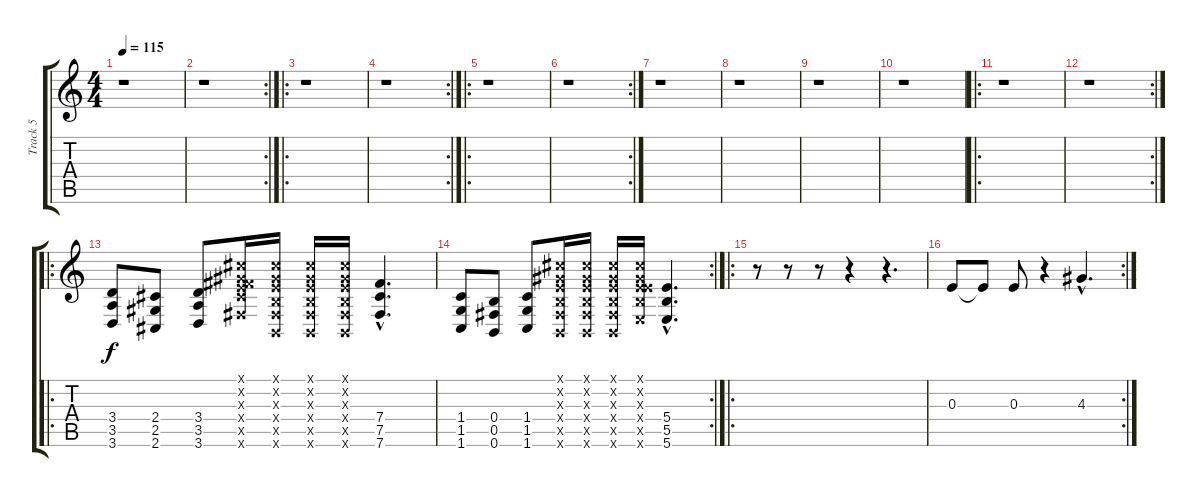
\track ("Track 5" "Track 5") {instrument distortionguitar}
\staff {score tabs}
\tuning (Db4 Ab3 E3 B2 Gb2 B1) {hide}
\ts (4 4)
\tempo 115
\clef g2
\ks c
r.1{dy f instrument distortionguitar} |
\rc 2
r.1 |
\ro
r.1 |
\rc 2
r.1 |
\ro
r.1 |
\rc 2
r.1 |
r.1 |
r.1 |
r.1 |
r.1 |
\ro
r.1 |
\rc 2
r.1 |
\ro
(3.4 3.5 3.6).8 (2.4 2.5 2.6).8 (3.4 3.5 3.6).8 (0.1{x} 0.2{x} 0.3{x} 7.4{x} 7.5{x} 7.6{x}).16 (0.1{x} 0.2{x} 0.3{x} 0.4{x} 0.5{x} 0.6{x}).16{balance 12} (0.1{x} 0.2{x} 0.3{x} 0.4{x} 0.5{x} 0.6{x}).16{balance 10} (0.1{x} 0.2{x} 0.3{x} 0.4{x} 0.5{x} 0.6{x}).16{balance 8} (7.4{hac} 7.5{hac} 7.6{hac}).4{d balance 14} |
\rc 2
(1.4 1.5 1.6).8 (0.4 0.5 0.6).8 (1.4 1.5 1.6).8 (0.1{x} 0.2{x} 0.3{x} 0.4{x} 0.5{x} 0.6{x}).16 (0.1{x} 0.2{x} 0.3{x} 0.4{x} 0.5{x} 0.6{x}).16{balance 12} (0.1{x} 0.2{x} 0.3{x} 0.4{x} 0.5{x} 0.6{x}).16{balance 10} (0.1{x} 0.2{x} 0.3{x} 5.4{x} 5.5{x} 5.6{x}).16{balance 8} (5.4{hac} 5.5{hac} 5.6{hac}).4{d balance 14} |
\ro
r.8 r.8 r.8 r.4 r.4{d} |
\rc 2
0.3.8 0.3{t}.8 0.3.8 r.4 4.3{hac}.4{d}
